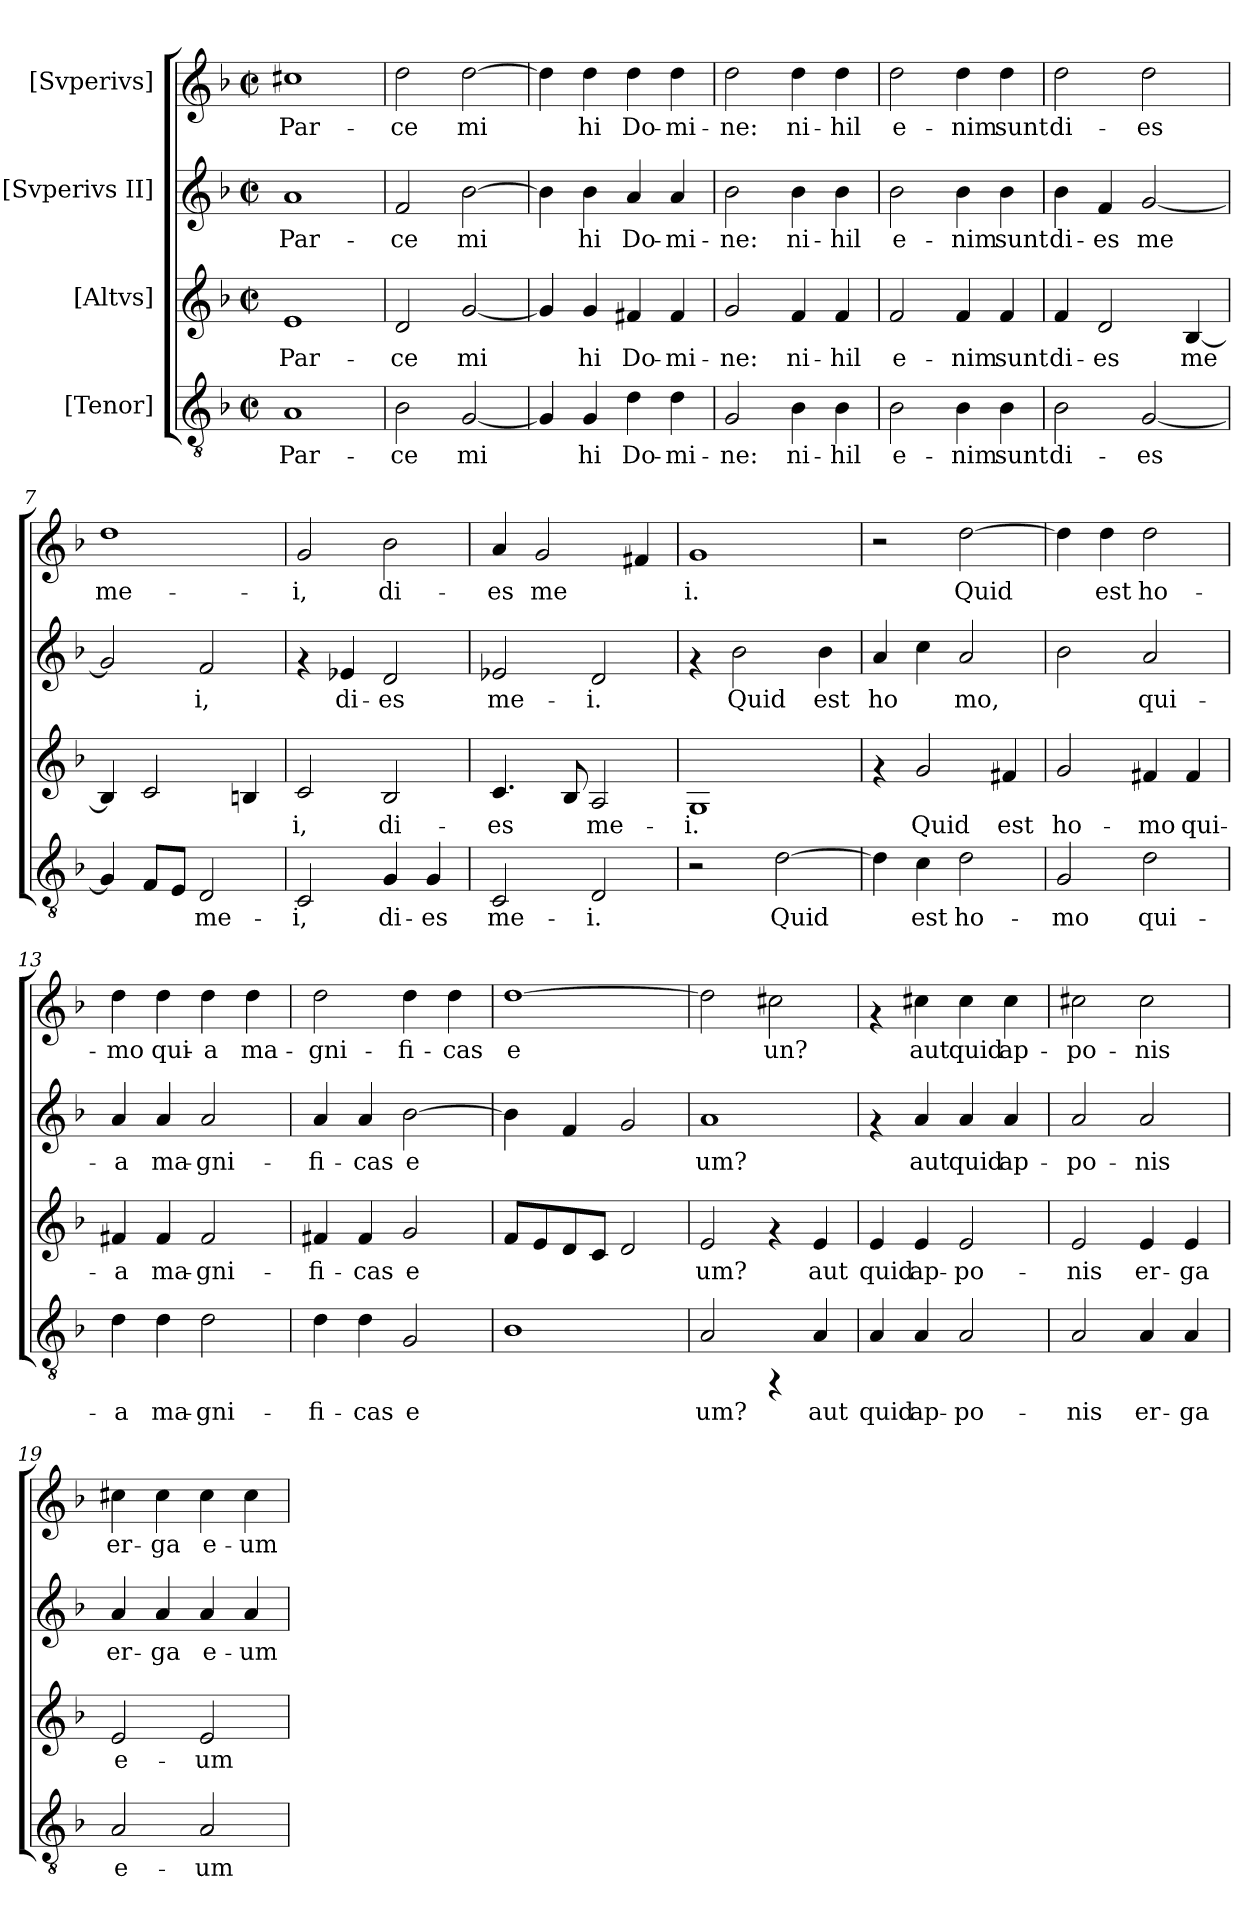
**kern	**text	**kern	**text	**kern	**text	**kern	**text
*part4	*part4	*part3	*part3	*part2	*part2	*part1	*part1
*staff4	*staff4	*staff3	*staff3	*staff2	*staff2	*staff1	*staff1
*I"[Tenor]	*	*I"[Altvs]	*	*I"[Svperivs II]	*	*I"[Svperivs]	*
!!LO:PB:g=z
*stria5	*	*stria5	*	*stria5	*	*stria5	*
*clefGv2	*	*clefG2	*	*clefG2	*	*clefG2	*
*k[b-]	*	*k[b-]	*	*k[b-]	*	*k[b-]	*
*F:	*	*F:	*	*F:	*	*F:	*
*M2/2	*	*M2/2	*	*M2/2	*	*M2/2	*
*met(c|)	*	*met(c|)	*	*met(c|)	*	*met(c|)	*
=1	=1	=1	=1	=1	=1	=1	=1
!	!LO:LY:b:cj	!	!LO:LY:b:cj	!	!LO:LY:b:cj	!	!LO:LY:b:cj
1A	Par-	1e	Par-	1a	Par-	1cc#	Par-
=2	=2	=2	=2	=2	=2	=2	=2
!	!LO:LY:b:cj	!	!LO:LY:b:cj	!	!LO:LY:b:cj	!	!LO:LY:b:cj
2B-\	-ce	2d/	-ce	2f/	-ce	2dd\	-ce
!	!LO:LY:b:cj	!	!LO:LY:b:cj	!	!LO:LY:b:cj	!	!LO:LY:b:cj
[<2G/	mi-	[<2g/	mi-	[>2b-\	mi-	[>2dd\	mi-
=3	=3	=3	=3	=3	=3	=3	=3
!	!LO:LY:b:cj	!	!LO:LY:b:cj	!	!LO:LY:b:cj	!	!LO:LY:b:cj
4G/]	--	4g/]	--	4b-\]	--	4dd\]	--
!	!LO:LY:b:cj	!	!LO:LY:b:cj	!	!LO:LY:b:cj	!	!LO:LY:b:cj
4G/	-hi	4g/	-hi	4b-\	-hi	4dd\	-hi
!	!LO:LY:b:cj	!	!LO:LY:b:cj	!	!LO:LY:b:cj	!	!LO:LY:b:cj
4d\	Do-	4f#/	Do-	4a/	Do-	4dd\	Do-
!	!LO:LY:b:cj	!	!LO:LY:b:cj	!	!LO:LY:b:cj	!	!LO:LY:b:cj
4d\	-mi-	4f#/	-mi-	4a/	-mi-	4dd\	-mi-
=4	=4	=4	=4	=4	=4	=4	=4
!	!LO:LY:b:cj	!	!LO:LY:b:cj	!	!LO:LY:b:cj	!	!LO:LY:b:cj
2G/	-ne:	2g/	-ne:	2b-\	-ne:	2dd\	-ne:
!	!LO:LY:b:cj	!	!LO:LY:b:cj	!	!LO:LY:b:cj	!	!LO:LY:b:cj
4B-\	ni-	4f/	ni-	4b-\	ni-	4dd\	ni-
!	!LO:LY:b:cj	!	!LO:LY:b:cj	!	!LO:LY:b:cj	!	!LO:LY:b:cj
4B-\	-hil	4f/	-hil	4b-\	-hil	4dd\	-hil
=5	=5	=5	=5	=5	=5	=5	=5
!	!LO:LY:b:cj	!	!LO:LY:b:cj	!	!LO:LY:b:cj	!	!LO:LY:b:cj
2B-\	e-	2f/	e-	2b-\	e-	2dd\	e-
!	!LO:LY:b:cj	!	!LO:LY:b:cj	!	!LO:LY:b:cj	!	!LO:LY:b:cj
4B-\	-nim	4f/	-nim	4b-\	-nim	4dd\	-nim
!	!LO:LY:b:cj	!	!LO:LY:b:cj	!	!LO:LY:b:cj	!	!LO:LY:b:cj
4B-\	sunt	4f/	sunt	4b-\	sunt	4dd\	sunt
=6	=6	=6	=6	=6	=6	=6	=6
!	!LO:LY:b:cj	!	!LO:LY:b:cj	!	!LO:LY:b:cj	!	!LO:LY:b:cj
2B-\	di-	4f/	di-	4b-\	di-	2dd\	di-
!	!	!	!LO:LY:b:cj	!	!LO:LY:b:cj	!	!
.	.	2d/	-es	4f/	-es	.	.
!	!LO:LY:b:cj	!	!	!	!LO:LY:b:cj	!	!LO:LY:b:cj
[<2G/	-es	.	.	[<2g/	me-	2dd\	-es
!	!	!	!LO:LY:b:cj	!	!	!	!
.	.	[<4B-/	me-	.	.	.	.
!!LO:LB:g=z
=7	=7	=7	=7	=7	=7	=7	=7
!	!LO:LY:b:cj	!	!LO:LY:b:cj	!	!LO:LY:b:cj	!	!LO:LY:b:cj
4G/]	.	4B-/]	--	2g/]	--	1dd	me-
!	!LO:LY:b:cj	!	!LO:LY:b:cj	!	!	!	!
8F/L	.	2c/	--	.	.	.	.
!	!LO:LY:b:cj	!	!	!	!	!	!
8E/J	.	.	.	.	.	.	.
!	!LO:LY:b:cj	!	!	!	!LO:LY:b:cj	!	!
2D/	me-	.	.	2f/	-i,	.	.
!	!	!	!LO:LY:b:cj	!	!	!	!
.	.	4B/	--	.	.	.	.
=8	=8	=8	=8	=8	=8	=8	=8
!	!LO:LY:b:cj	!	!LO:LY:b:cj	!	!	!	!LO:LY:b:cj
2C/	-i,	2c/	-i,	4rf	.	2g/	-i,
!	!	!	!	!	!LO:LY:b:cj	!	!
.	.	.	.	4e-/	di-	.	.
!	!LO:LY:b:cj	!	!LO:LY:b:cj	!	!LO:LY:b:cj	!	!LO:LY:b:cj
4G/	di-	2B-/	di-	2d/	-es	2b-\	di-
!	!LO:LY:b:cj	!	!	!	!	!	!
4G/	-es	.	.	.	.	.	.
=9	=9	=9	=9	=9	=9	=9	=9
!	!LO:LY:b:cj	!	!LO:LY:b:cj	!	!LO:LY:b:cj	!	!LO:LY:b:cj
2C/	me-	4.c/	-es	2e-/	me-	4a/	-es
!	!	!	!	!	!	!	!LO:LY:b:cj
.	.	.	.	.	.	2g/	me-
!	!	!	!LO:LY:b:cj	!	!	!	!
.	.	8B-/	.	.	.	.	.
!	!LO:LY:b:cj	!	!LO:LY:b:cj	!	!LO:LY:b:cj	!	!
2D/	-i.	2A/	me-	2d/	-i.	.	.
!	!	!	!	!	!	!	!LO:LY:b:cj
.	.	.	.	.	.	4f#/	--
=10	=10	=10	=10	=10	=10	=10	=10
!	!	!	!LO:LY:b:cj	!	!	!	!LO:LY:b:cj
2r	.	1G	-i.	4rf	.	1g	-i.
!	!	!	!	!	!LO:LY:b:cj	!	!
.	.	.	.	2b-\	Quid	.	.
!	!LO:LY:b:cj	!	!	!	!	!	!
[>2d\	Quid	.	.	.	.	.	.
!	!	!	!	!	!LO:LY:b:cj	!	!
.	.	.	.	4b-\	est	.	.
=11	=11	=11	=11	=11	=11	=11	=11
!	!LO:LY:b:cj	!	!	!	!LO:LY:b:cj	!	!
4d\]	.	4rf	.	4a/	ho-	2r	.
!	!LO:LY:b:cj	!	!LO:LY:b:cj	!	!LO:LY:b:cj	!	!
4c\	est	2g/	Quid	4cc\	--	.	.
!	!LO:LY:b:cj	!	!	!	!LO:LY:b:cj	!	!LO:LY:b:cj
2d\	ho-	.	.	2a/	-mo,	[>2dd\	Quid
!	!	!	!LO:LY:b:cj	!	!	!	!
.	.	4f#/	est	.	.	.	.
=12	=12	=12	=12	=12	=12	=12	=12
!	!LO:LY:b:cj	!	!LO:LY:b:cj	!	!LO:LY:b:cj	!	!LO:LY:b:cj
2G/	-mo	2g/	ho-	2b-\	.	4dd\]	.
!	!	!	!	!	!	!	!LO:LY:b:cj
.	.	.	.	.	.	4dd\	est
!	!LO:LY:b:cj	!	!LO:LY:b:cj	!	!LO:LY:b:cj	!	!LO:LY:b:cj
2d\	qui-	4f#/	-mo	2a/	qui-	2dd\	ho-
!	!	!	!LO:LY:b:cj	!	!	!	!
.	.	4f#/	qui-	.	.	.	.
!!LO:PB:g=z
=13	=13	=13	=13	=13	=13	=13	=13
!	!LO:LY:b:cj	!	!LO:LY:b:cj	!	!LO:LY:b:cj	!	!LO:LY:b:cj
4d\	-a	4f#/	-a	4a/	-a	4dd\	-mo
!	!LO:LY:b:cj	!	!LO:LY:b:cj	!	!LO:LY:b:cj	!	!LO:LY:b:cj
4d\	ma-	4f#/	ma-	4a/	ma-	4dd\	qui-
!	!LO:LY:b:cj	!	!LO:LY:b:cj	!	!LO:LY:b:cj	!	!LO:LY:b:cj
2d\	-gni-	2f#/	-gni-	2a/	-gni-	4dd\	-a
!	!	!	!	!	!	!	!LO:LY:b:cj
.	.	.	.	.	.	4dd\	ma-
=14	=14	=14	=14	=14	=14	=14	=14
!	!LO:LY:b:cj	!	!LO:LY:b:cj	!	!LO:LY:b:cj	!	!LO:LY:b:cj
4d\	-fi-	4f#/	-fi-	4a/	-fi-	2dd\	-gni-
!	!LO:LY:b:cj	!	!LO:LY:b:cj	!	!LO:LY:b:cj	!	!
4d\	-cas	4f#/	-cas	4a/	-cas	.	.
!	!LO:LY:b:cj	!	!LO:LY:b:cj	!	!LO:LY:b:cj	!	!LO:LY:b:cj
2G/	e-	2g/	e-	[>2b-\	e-	4dd\	-fi-
!	!	!	!	!	!	!	!LO:LY:b:cj
.	.	.	.	.	.	4dd\	-cas
=15	=15	=15	=15	=15	=15	=15	=15
!	!LO:LY:b:cj	!	!LO:LY:b:cj	!	!LO:LY:b:cj	!	!LO:LY:b:cj
1B-	--	8f/L	--	4b-\]	--	[>1dd	e-
!	!	!	!LO:LY:b:cj	!	!	!	!
.	.	8e/	--	.	.	.	.
!	!	!	!LO:LY:b:cj	!	!LO:LY:b:cj	!	!
.	.	8d/	--	4f/	--	.	.
!	!	!	!LO:LY:b:cj	!	!	!	!
.	.	8c/J	--	.	.	.	.
!	!	!	!LO:LY:b:cj	!	!LO:LY:b:cj	!	!
.	.	2d/	--	2g/	--	.	.
=16	=16	=16	=16	=16	=16	=16	=16
!	!LO:LY:b:cj	!	!LO:LY:b:cj	!	!LO:LY:b:cj	!	!LO:LY:b:cj
2A/	-um?	2e/	-um?	1a	-um?	2dd\]	--
!	!	!	!	!	!	!	!LO:LY:b:cj
4rFF	.	4rf	.	.	.	2cc#X\	-un?
!	!LO:LY:b:cj	!	!LO:LY:b:cj	!	!	!	!
4A/	aut	4e/	aut	.	.	.	.
=17	=17	=17	=17	=17	=17	=17	=17
!	!LO:LY:b:cj	!	!LO:LY:b:cj	!	!	!	!
4A/	quid	4e/	quid	4rf	.	4rf	.
!	!LO:LY:b:cj	!	!LO:LY:b:cj	!	!LO:LY:b:cj	!	!LO:LY:b:cj
4A/	ap-	4e/	ap-	4a/	aut	4cc#\	aut
!	!LO:LY:b:cj	!	!LO:LY:b:cj	!	!LO:LY:b:cj	!	!LO:LY:b:cj
2A/	-po-	2e/	-po-	4a/	quid	4cc#\	quid
!	!	!	!	!	!LO:LY:b:cj	!	!LO:LY:b:cj
.	.	.	.	4a/	ap-	4cc#\	ap-
=18	=18	=18	=18	=18	=18	=18	=18
!	!LO:LY:b:cj	!	!LO:LY:b:cj	!	!LO:LY:b:cj	!	!LO:LY:b:cj
2A/	-nis	2e/	-nis	2a/	-po-	2cc#\	-po-
!	!LO:LY:b:cj	!	!LO:LY:b:cj	!	!LO:LY:b:cj	!	!LO:LY:b:cj
4A/	er-	4e/	er-	2a/	-nis	2cc#\	-nis
!	!LO:LY:b:cj	!	!LO:LY:b:cj	!	!	!	!
4A/	-ga	4e/	-ga	.	.	.	.
!!LO:PB:g=z
=19	=19	=19	=19	=19	=19	=19	=19
!	!LO:LY:b:cj	!	!LO:LY:b:cj	!	!LO:LY:b:cj	!	!LO:LY:b:cj
2A/	e-	2e/	e-	4a/	er-	4cc#\	er-
!	!	!	!	!	!LO:LY:b:cj	!	!LO:LY:b:cj
.	.	.	.	4a/	-ga	4cc#\	-ga
!	!LO:LY:b:cj	!	!LO:LY:b:cj	!	!LO:LY:b:cj	!	!LO:LY:b:cj
2A/	-um	2e/	-um	4a/	e-	4cc#\	e-
!	!	!	!	!	!LO:LY:b:cj	!	!LO:LY:b:cj
.	.	.	.	4a/	-um	4cc#\	-um
=	=	=	=	=	=	=	=
*-	*-	*-	*-	*-	*-	*-	*-
